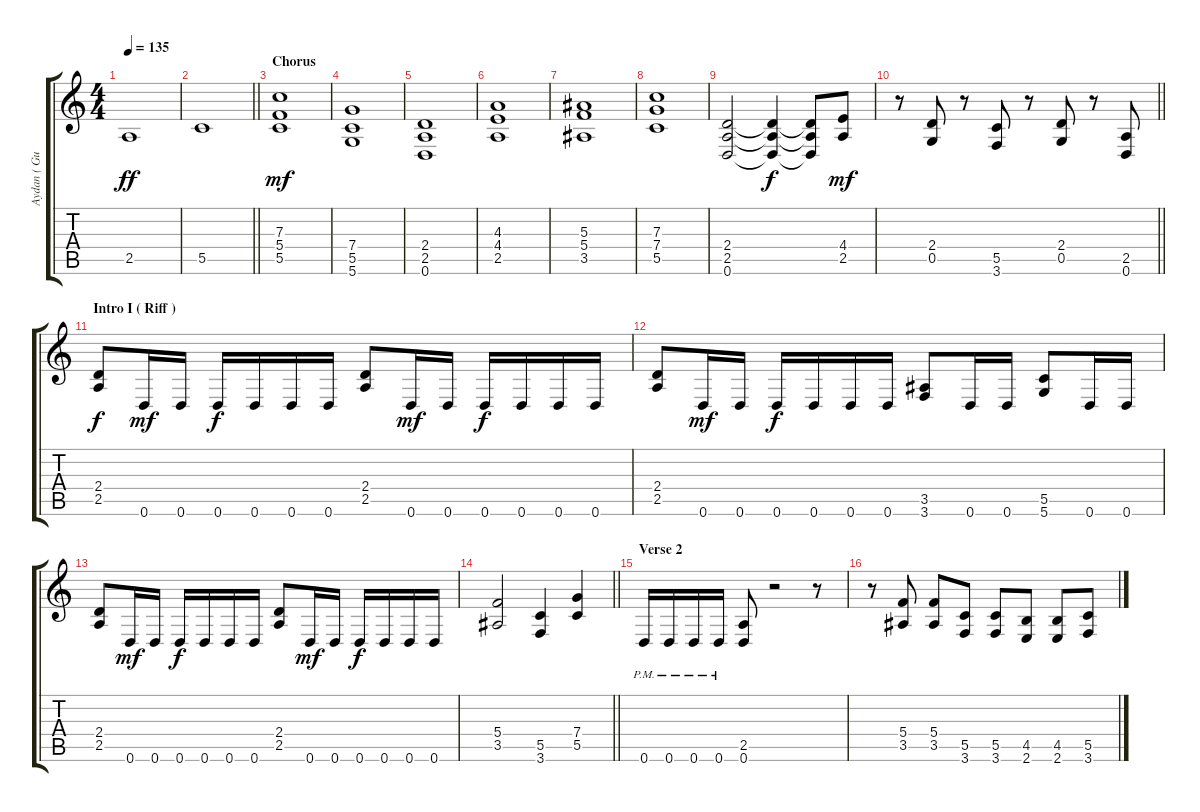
\track ("Aydan ( Guitar 2 )" "Aydan ( Gu") {instrument distortionguitar}
\staff {score tabs}
\tuning (D4 A3 F3 C3 G2 D2) {hide}
\ts (4 4)
\tempo 135
\clef g2
\ks c
2.5.1{dy ff} |
\barLineRight lightlight
5.5.1 |
\section ("" "Chorus")
(7.3 5.4 5.5).1{dy mf} |
(7.4 5.5 5.6).1 |
(2.4 2.5 0.6).1 |
(4.3 4.4 2.5).1 |
(5.3 5.4 3.5).1 |
(7.3 7.4 5.5).1 |
(2.4 2.5 0.6).2 (2.4{t} 2.5{t} 0.6{t}).4{dy f} (2.4{t} 2.5{t} 0.6{t}).8 (4.4 2.5).8{dy mf} |
\barLineRight lightlight
r.8 (2.4 0.5).8 r.8 (5.5 3.6).8 r.8 (2.4 0.5).8 r.8 (2.5 0.6).8 |
\section ("" "Intro I ( Riff )")
(2.4 2.5).8{dy f} 0.6.16{dy mf} 0.6.16 0.6.16{dy f} 0.6.16 0.6.16 0.6.16 (2.4 2.5).8 0.6.16{dy mf} 0.6.16 0.6.16{dy f} 0.6.16 0.6.16 0.6.16 |
(2.4 2.5).8 0.6.16{dy mf} 0.6.16 0.6.16{dy f} 0.6.16 0.6.16 0.6.16 (3.5 3.6).8 0.6.16 0.6.16 (5.5 5.6).8 0.6.16 0.6.16 |
(2.4 2.5).8 0.6.16{dy mf} 0.6.16 0.6.16{dy f} 0.6.16 0.6.16 0.6.16 (2.4 2.5).8 0.6.16{dy mf} 0.6.16 0.6.16{dy f} 0.6.16 0.6.16 0.6.16 |
\barLineRight lightlight
(5.4 3.5).2 (5.5 3.6).4 (7.4 5.5).4 |
\section ("" "Verse 2")
0.6{pm}.16 0.6{pm}.16 0.6{pm}.16 0.6{pm}.16 (2.5 0.6).8 r.2 r.8 |
r.8 (5.4 3.5).8 (5.4 3.5).8 (5.5 3.6).8 (5.5 3.6).8 (4.5 2.6).8 (4.5 2.6).8 (5.5 3.6).8
